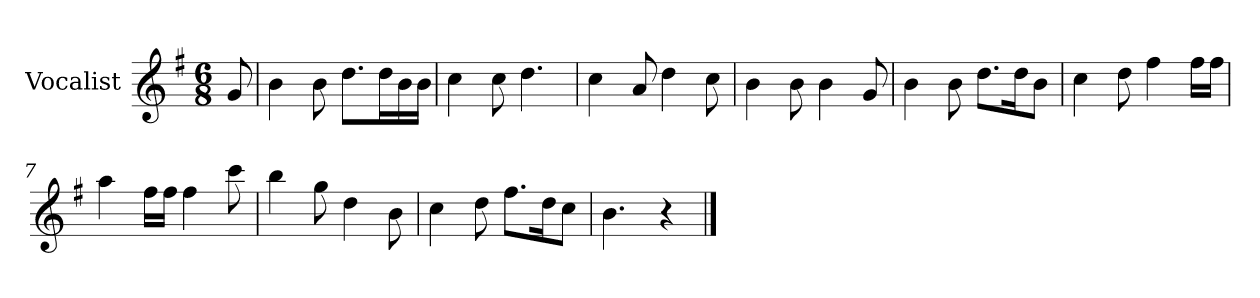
**kern
*part1
*staff1
*I"Vocalist
*k[f#]
*G:
*M6/8
=
8g
=1
4b
8b
8.ddL
16ddL
16b
16bJJ
=2
4cc
8cc
4.dd
=3
4cc
8a
4dd
8cc
=4
4b
8b
4b
8g
=5
4b
8b
8.ddL
16ddK
8bJ
=6
4cc
8dd
4ff#
16ff#LL
16ff#JJ
=7
4aa
16ff#LL
16ff#JJ
4ff#
8ccc
=8
4bb
8gg
4dd
8b
=9
4cc
8dd
8.ff#L
16ddK
8ccJ
=10
4.b
4r
==
*-
